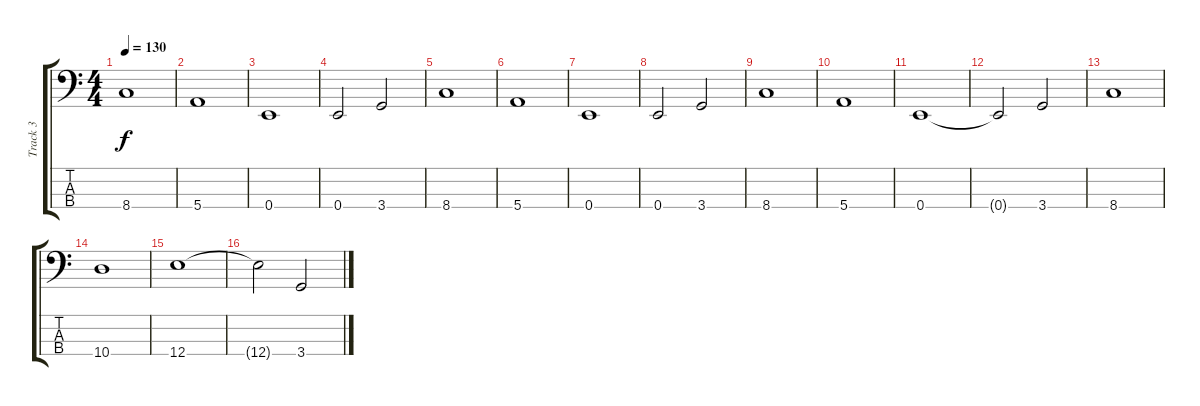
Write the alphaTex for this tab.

\track ("Track 3" "Track 3") {instrument electricbassfinger}
\staff {score tabs}
\tuning (G2 D2 A1 E1) {hide}
\ts (4 4)
\tempo 130
\clef f4
\ks c
8.4.1{dy f} |
5.4.1 |
0.4.1 |
0.4.2 3.4.2 |
8.4.1 |
5.4.1 |
0.4.1 |
0.4.2 3.4.2 |
8.4.1 |
5.4.1 |
0.4.1 |
0.4{t}.2 3.4.2 |
8.4.1 |
10.4.1 |
12.4.1 |
12.4{t}.2 3.4.2
